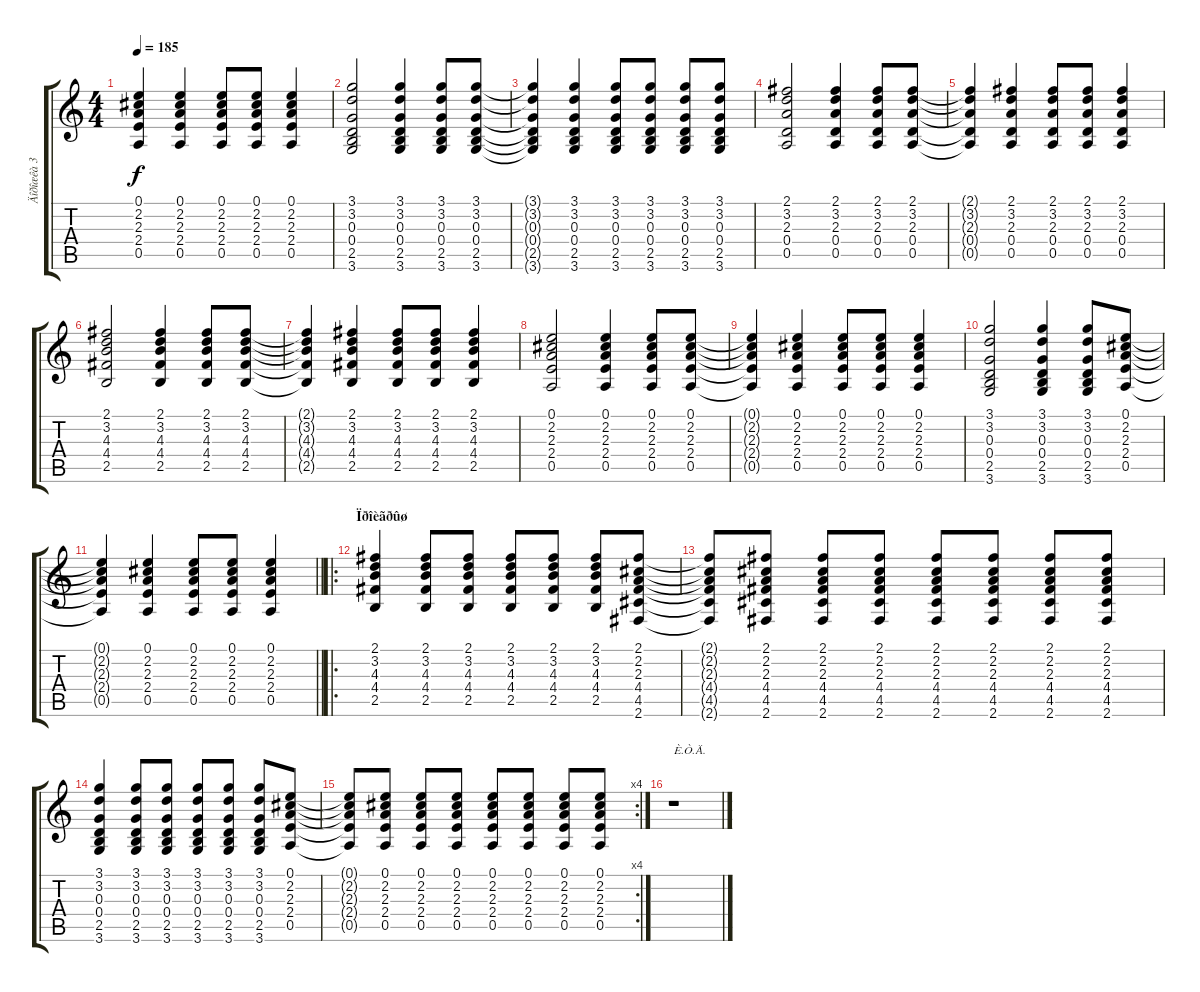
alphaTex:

\track ("Äîðîæêà 3" "Äîðîæêà 3") {instrument acousticguitarnylon}
\staff {score tabs}
\tuning (E4 B3 G3 D3 A2 E2) {hide}
\ts (4 4)
\tempo 185
\clef g2
\ks c
(0.1{t} 2.2{t} 2.3{t} 2.4{t} 0.5{t}).4{dy f} (0.1 2.2 2.3 2.4 0.5).4 (0.1 2.2 2.3 2.4 0.5).8 (0.1 2.2 2.3 2.4 0.5).8 (0.1 2.2 2.3 2.4 0.5).4 |
(3.1 3.2 0.3 0.4 2.5 3.6).2 (3.1 3.2 0.3 0.4 2.5 3.6).4 (3.1 3.2 0.3 0.4 2.5 3.6).8 (3.1 3.2 0.3 0.4 2.5 3.6).8 |
(3.1{t} 3.2{t} 0.3{t} 0.4{t} 2.5{t} 3.6{t}).4 (3.1 3.2 0.3 0.4 2.5 3.6).4 (3.1 3.2 0.3 0.4 2.5 3.6).8 (3.1 3.2 0.3 0.4 2.5 3.6).8 (3.1 3.2 0.3 0.4 2.5 3.6).8 (3.1 3.2 0.3 0.4 2.5 3.6).8 |
(2.1 3.2 2.3 0.4 0.5).2 (2.1 3.2 2.3 0.4 0.5).4 (2.1 3.2 2.3 0.4 0.5).8 (2.1 3.2 2.3 0.4 0.5).8 |
(2.1{t} 3.2{t} 2.3{t} 0.4{t} 0.5{t}).4 (2.1 3.2 2.3 0.4 0.5).4 (2.1 3.2 2.3 0.4 0.5).8 (2.1 3.2 2.3 0.4 0.5).8 (2.1 3.2 2.3 0.4 0.5).4 |
(2.1 3.2 4.3 4.4 2.5).2 (2.1 3.2 4.3 4.4 2.5).4 (2.1 3.2 4.3 4.4 2.5).8 (2.1 3.2 4.3 4.4 2.5).8 |
(2.1{t} 3.2{t} 4.3{t} 4.4{t} 2.5{t}).4 (2.1 3.2 4.3 4.4 2.5).4 (2.1 3.2 4.3 4.4 2.5).8 (2.1 3.2 4.3 4.4 2.5).8 (2.1 3.2 4.3 4.4 2.5).4 |
(0.1 2.2 2.3 2.4 0.5).2 (0.1 2.2 2.3 2.4 0.5).4 (0.1 2.2 2.3 2.4 0.5).8 (0.1 2.2 2.3 2.4 0.5).8 |
(0.1{t} 2.2{t} 2.3{t} 2.4{t} 0.5{t}).4 (0.1 2.2 2.3 2.4 0.5).4 (0.1 2.2 2.3 2.4 0.5).8 (0.1 2.2 2.3 2.4 0.5).8 (0.1 2.2 2.3 2.4 0.5).4 |
(3.1 3.2 0.3 0.4 2.5 3.6).2 (3.1 3.2 0.3 0.4 2.5 3.6).4 (3.1 3.2 0.3 0.4 2.5 3.6).8 (0.1 2.2 2.3 2.4 0.5).8 |
\barLineRight lightlight
(0.1{t} 2.2{t} 2.3{t} 2.4{t} 0.5{t}).4 (0.1 2.2 2.3 2.4 0.5).4 (0.1 2.2 2.3 2.4 0.5).8 (0.1 2.2 2.3 2.4 0.5).8 (0.1 2.2 2.3 2.4 0.5).4 |
\ro
\section ("" "Ïðîèãðûø")
(2.1 3.2 4.3 4.4 2.5).4 (2.1 3.2 4.3 4.4 2.5).8 (2.1 3.2 4.3 4.4 2.5).8 (2.1 3.2 4.3 4.4 2.5).8 (2.1 3.2 4.3 4.4 2.5).8 (2.1 3.2 4.3 4.4 2.5).8 (2.1 2.2 2.3 4.4 4.5 2.6).8 |
(2.1{t} 2.2{t} 2.3{t} 4.4{t} 4.5{t} 2.6{t}).8 (2.1 2.2 2.3 4.4 4.5 2.6).8 (2.1 2.2 2.3 4.4 4.5 2.6).8 (2.1 2.2 2.3 4.4 4.5 2.6).8 (2.1 2.2 2.3 4.4 4.5 2.6).8 (2.1 2.2 2.3 4.4 4.5 2.6).8 (2.1 2.2 2.3 4.4 4.5 2.6).8 (2.1 2.2 2.3 4.4 4.5 2.6).8 |
(3.1 3.2 0.3 0.4 2.5 3.6).4 (3.1 3.2 0.3 0.4 2.5 3.6).8 (3.1 3.2 0.3 0.4 2.5 3.6).8 (3.1 3.2 0.3 0.4 2.5 3.6).8 (3.1 3.2 0.3 0.4 2.5 3.6).8 (3.1 3.2 0.3 0.4 2.5 3.6).8 (0.1 2.2 2.3 2.4 0.5).8 |
\rc 4
(0.1{t} 2.2{t} 2.3{t} 2.4{t} 0.5{t}).8 (0.1 2.2 2.3 2.4 0.5).8 (0.1 2.2 2.3 2.4 0.5).8 (0.1 2.2 2.3 2.4 0.5).8 (0.1 2.2 2.3 2.4 0.5).8 (0.1 2.2 2.3 2.4 0.5).8 (0.1 2.2 2.3 2.4 0.5).8 (0.1 2.2 2.3 2.4 0.5).8 |
r.1{txt "È.Ò.Ä."}
